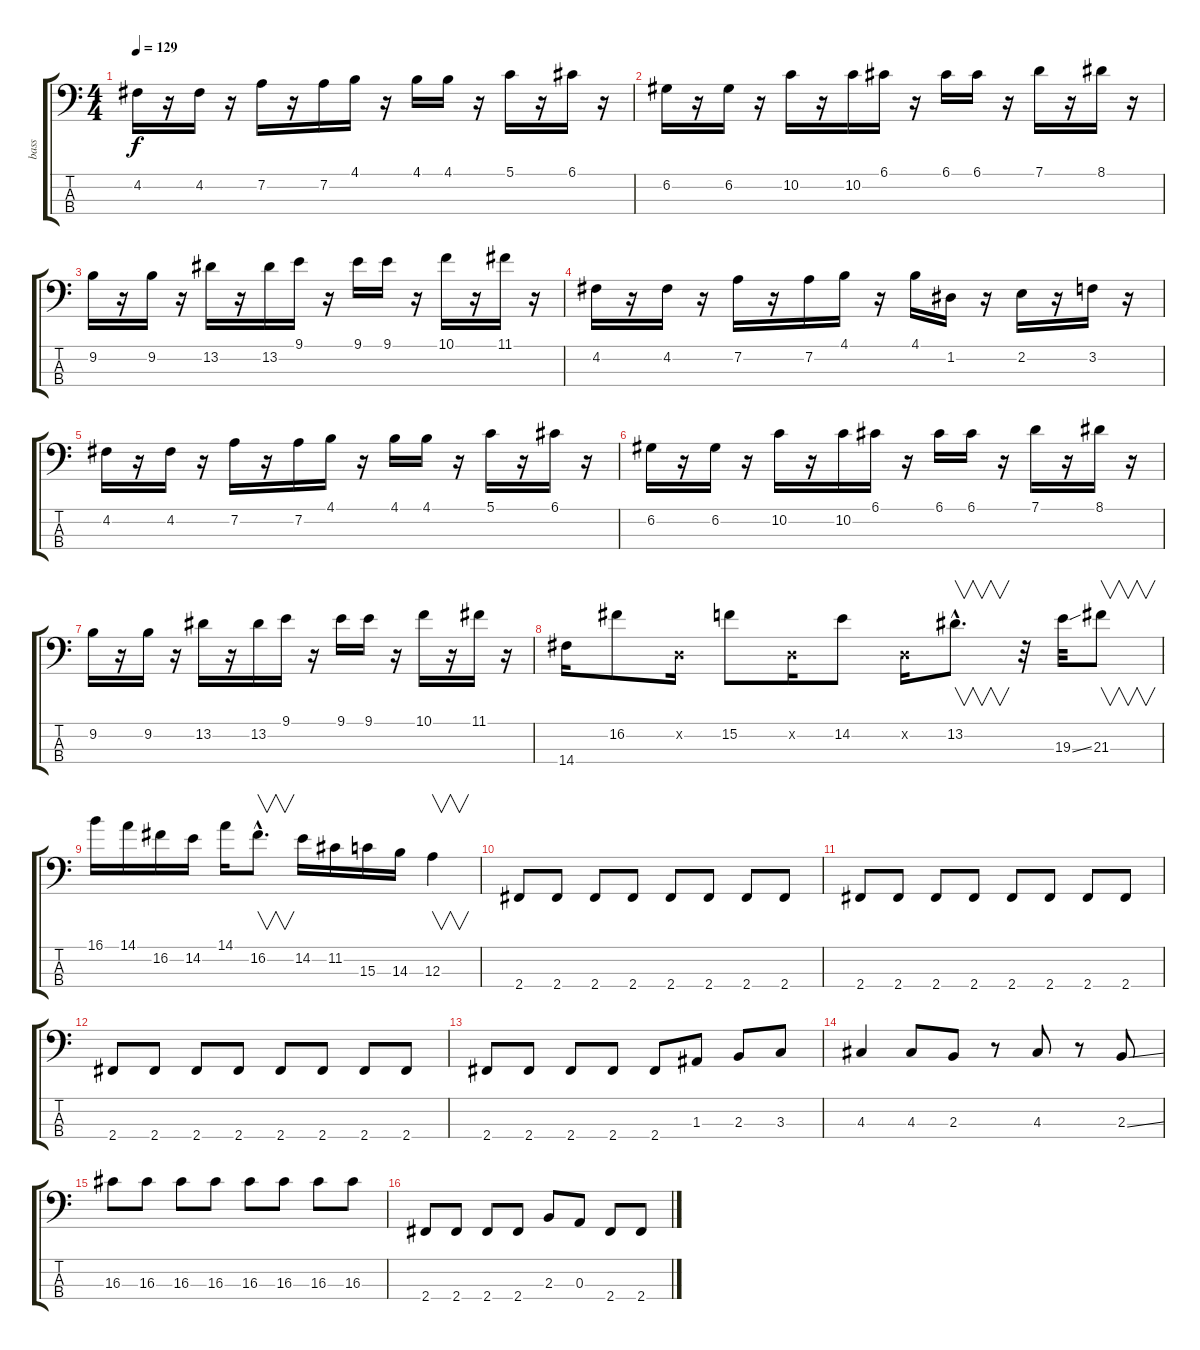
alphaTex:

\track ("bass" "bass") {instrument electricbassfinger}
\staff {score tabs}
\tuning (G2 D2 A1 E1) {hide}
\ts (4 4)
\tempo 129
\clef f4
\ks c
4.2.16{dy f} r.16 4.2.16 r.16 7.2.16 r.16 7.2.16 4.1.16 r.16 4.1.16 4.1.16 r.16 5.1.16 r.16 6.1.16 r.16 |
6.2.16 r.16 6.2.16 r.16 10.2.16 r.16 10.2.16 6.1.16 r.16 6.1.16 6.1.16 r.16 7.1.16 r.16 8.1.16 r.16 |
9.2.16 r.16 9.2.16 r.16 13.2.16 r.16 13.2.16 9.1.16 r.16 9.1.16 9.1.16 r.16 10.1.16 r.16 11.1.16 r.16 |
4.2.16 r.16 4.2.16 r.16 7.2.16 r.16 7.2.16 4.1.16 r.16 4.1.16 1.2.16 r.16 2.2.16 r.16 3.2.16 r.16 |
4.2.16 r.16 4.2.16 r.16 7.2.16 r.16 7.2.16 4.1.16 r.16 4.1.16 4.1.16 r.16 5.1.16 r.16 6.1.16 r.16 |
6.2.16 r.16 6.2.16 r.16 10.2.16 r.16 10.2.16 6.1.16 r.16 6.1.16 6.1.16 r.16 7.1.16 r.16 8.1.16 r.16 |
9.2.16 r.16 9.2.16 r.16 13.2.16 r.16 13.2.16 9.1.16 r.16 9.1.16 9.1.16 r.16 10.1.16 r.16 11.1.16 r.16 |
14.4.16 16.2.8 0.2{x}.16 15.2.8 0.2{x}.16 14.2.8 0.2{x}.16 13.2{hac}.8{v d} r.32 19.3{ss}.32 21.3.8{v} |
16.1.16 14.1.16 16.2.16 14.2.16 14.1.16 16.2{hac}.8{v d} 14.2.16 11.2.16 15.3.16 14.3.16 12.3.4{v} |
2.4.8 2.4.8 2.4.8 2.4.8 2.4.8 2.4.8 2.4.8 2.4.8 |
2.4.8 2.4.8 2.4.8 2.4.8 2.4.8 2.4.8 2.4.8 2.4.8 |
2.4.8 2.4.8 2.4.8 2.4.8 2.4.8 2.4.8 2.4.8 2.4.8 |
2.4.8 2.4.8 2.4.8 2.4.8 2.4.8 1.3.8 2.3.8 3.3.8 |
4.3.4 4.3.8 2.3.8 r.8 4.3.8 r.8 2.3{ss}.8 |
16.3.8 16.3.8 16.3.8 16.3.8 16.3.8 16.3.8 16.3.8 16.3.8 |
2.4.8 2.4.8 2.4.8 2.4.8 2.3.8 0.3.8 2.4.8 2.4.8
